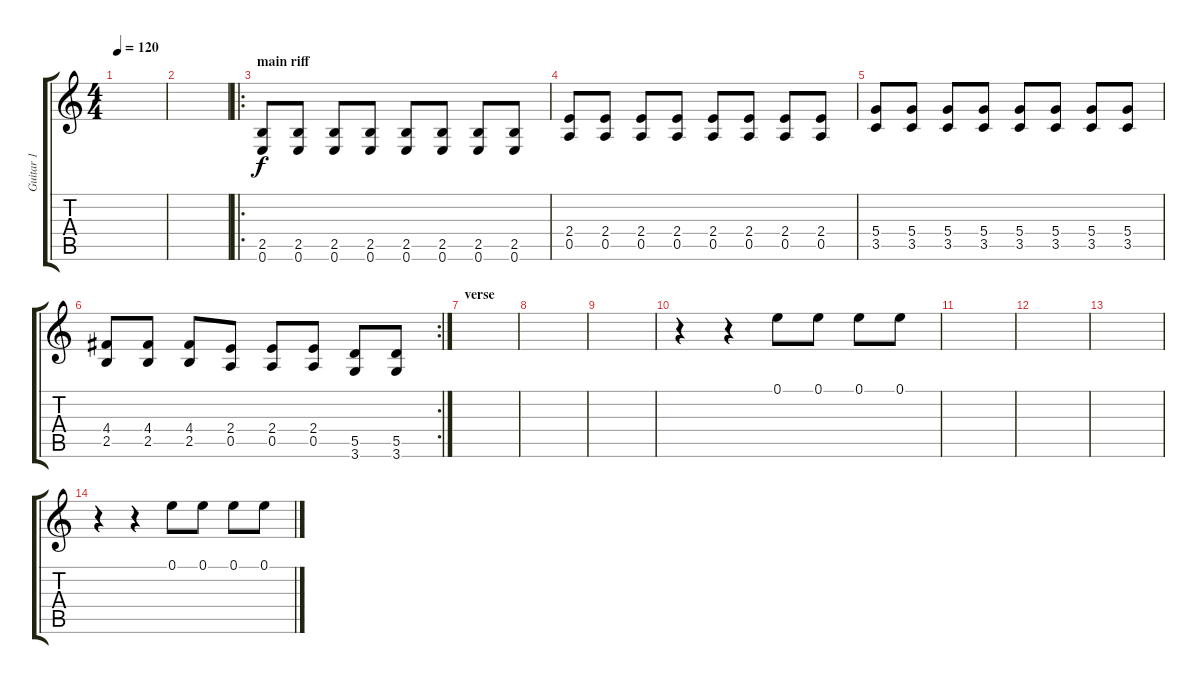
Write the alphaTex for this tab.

\track ("Guitar 1" "Guitar 1") {instrument distortionguitar}
\staff {score tabs}
\tuning (E4 B3 G3 D3 A2 E2) {hide}
\ts (4 4)
\tempo 120
\clef g2
\ks c
|
|
\ro
\section ("" "main riff")
(2.5 0.6).8 (2.5 0.6).8 (2.5 0.6).8 (2.5 0.6).8 (2.5 0.6).8 (2.5 0.6).8 (2.5 0.6).8 (2.5 0.6).8 |
(2.4 0.5).8 (2.4 0.5).8 (2.4 0.5).8 (2.4 0.5).8 (2.4 0.5).8 (2.4 0.5).8 (2.4 0.5).8 (2.4 0.5).8 |
(5.4 3.5).8 (5.4 3.5).8 (5.4 3.5).8 (5.4 3.5).8 (5.4 3.5).8 (5.4 3.5).8 (5.4 3.5).8 (5.4 3.5).8 |
\rc 2
(4.4 2.5).8 (4.4 2.5).8 (4.4 2.5).8 (2.4 0.5).8 (2.4 0.5).8 (2.4 0.5).8 (5.5 3.6).8 (5.5 3.6).8 |
\section ("" "verse")
|
|
|
r.4 r.4 0.1.8 0.1.8 0.1.8 0.1.8 |
|
|
|
r.4 r.4 0.1.8 0.1.8 0.1.8 0.1.8
